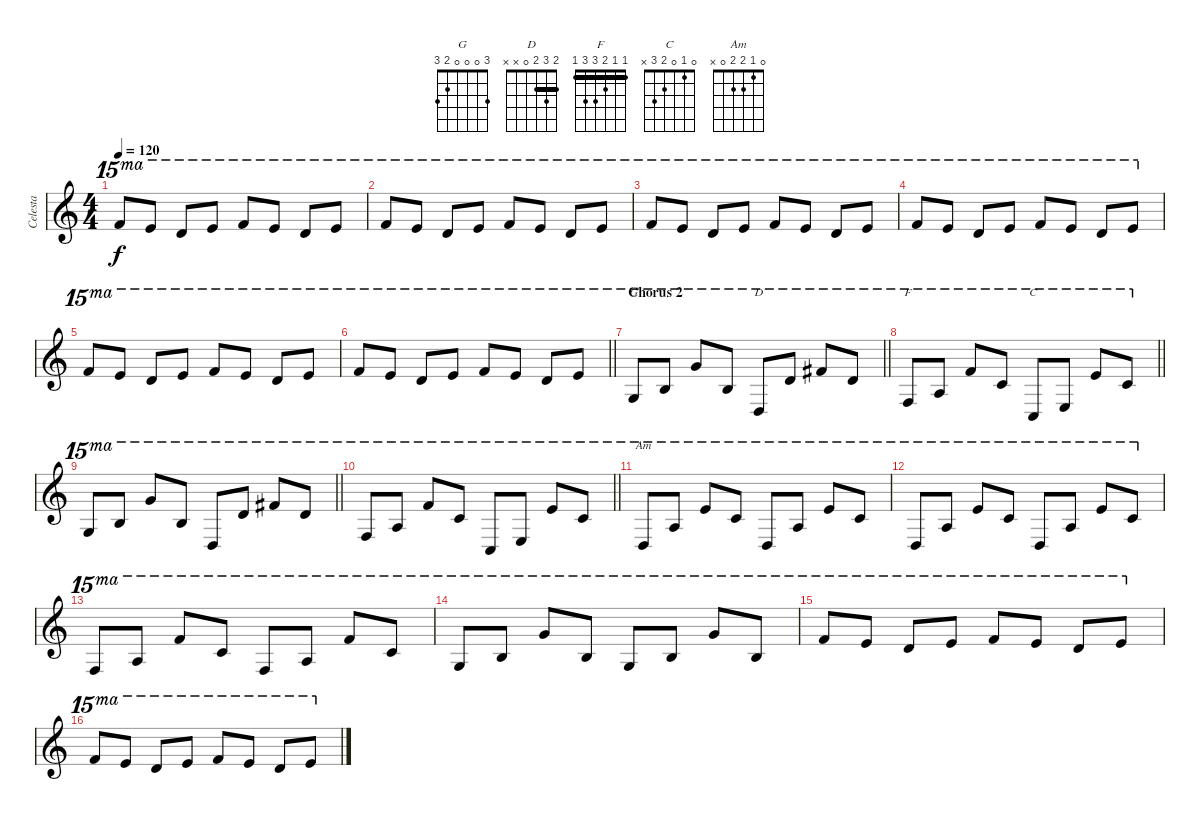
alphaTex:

\track ("Celesta" "Celesta") {instrument celesta}
\staff {score}
\tuning (E4 B3 G3 D3 A2 E2) {hide}
\chord ("G" 3 0 0 0 2 3)
\chord ("D" 2 3 2 0 x x) {barre 2}
\chord ("F" 1 1 2 3 3 1) {barre 1}
\chord ("C" 0 1 0 2 3 x)
\chord ("Am" 0 1 2 2 0 x)
\ts (4 4)
\tempo 120
\clef g2
\ks c
25.1.8{ot 15ma dy f} 24.1.8{ot 15ma} 22.1.8{ot 15ma} 24.1.8{ot 15ma} 25.1.8{ot 15ma} 24.1.8{ot 15ma} 22.1.8{ot 15ma} 24.1.8{ot 15ma} |
25.1.8{ot 15ma} 24.1.8{ot 15ma} 22.1.8{ot 15ma} 24.1.8{ot 15ma} 25.1.8{ot 15ma} 24.1.8{ot 15ma} 22.1.8{ot 15ma} 24.1.8{ot 15ma} |
25.1.8{ot 15ma} 24.1.8{ot 15ma} 22.1.8{ot 15ma} 24.1.8{ot 15ma} 25.1.8{ot 15ma} 24.1.8{ot 15ma} 22.1.8{ot 15ma} 24.1.8{ot 15ma} |
25.1.8{ot 15ma} 24.1.8{ot 15ma} 22.1.8{ot 15ma} 24.1.8{ot 15ma} 25.1.8{ot 15ma} 24.1.8{ot 15ma} 22.1.8{ot 15ma} 24.1.8{ot 15ma} |
25.1.8{ot 15ma} 24.1.8{ot 15ma} 22.1.8{ot 15ma} 24.1.8{ot 15ma} 25.1.8{ot 15ma} 24.1.8{ot 15ma} 22.1.8{ot 15ma} 24.1.8{ot 15ma} |
\barLineRight lightlight
25.1.8{ot 15ma} 24.1.8{ot 15ma} 22.1.8{ot 15ma} 24.1.8{ot 15ma} 25.1.8{ot 15ma} 24.1.8{ot 15ma} 22.1.8{ot 15ma} 24.1.8{ot 15ma} |
\section ("" "Chorus 2")
\barLineRight lightlight
20.2.8{ch "G" ot 15ma} 19.1.8{ot 15ma} 27.1.8{ot 15ma} 24.2.8{ot 15ma} 24.4.8{ch "D" ot 15ma} 22.1.8{ot 15ma} 26.1.8{ot 15ma} 22.1.8{ot 15ma} |
\barLineRight lightlight
22.3.8{ch "F" ot 15ma} 22.2.8{ot 15ma} 25.1.8{ot 15ma} 20.1.8{ot 15ma} 22.4.8{ch "C" ot 15ma} 21.3.8{ot 15ma} 24.1.8{ot 15ma} 20.1.8{ot 15ma} |
\barLineRight lightlight
20.2.8{ot 15ma} 19.1.8{ot 15ma} 27.1.8{ot 15ma} 24.2.8{ot 15ma} 24.4.8{ot 15ma} 22.1.8{ot 15ma} 26.1.8{ot 15ma} 22.1.8{ot 15ma} |
\barLineRight lightlight
22.3.8{ot 15ma} 22.2.8{ot 15ma} 25.1.8{ot 15ma} 20.1.8{ot 15ma} 22.4.8{ot 15ma} 21.3.8{ot 15ma} 24.1.8{ot 15ma} 20.1.8{ot 15ma} |
10.1.8{ch "Am" ot 15ma} 17.1.8{ot 15ma} 29.2.8{ot 15ma} 20.1.8{ot 15ma} 10.1.8{ot 15ma} 17.1.8{ot 15ma} 29.2.8{ot 15ma} 20.1.8{ot 15ma} |
10.1.8{ot 15ma} 17.1.8{ot 15ma} 29.2.8{ot 15ma} 20.1.8{ot 15ma} 10.1.8{ot 15ma} 17.1.8{ot 15ma} 29.2.8{ot 15ma} 20.1.8{ot 15ma} |
22.3.8{ot 15ma} 22.2.8{ot 15ma} 25.1.8{ot 15ma} 20.1.8{ot 15ma} 22.3.8{ot 15ma} 22.2.8{ot 15ma} 25.1.8{ot 15ma} 20.1.8{ot 15ma} |
20.2.8{ot 15ma} 19.1.8{ot 15ma} 27.1.8{ot 15ma} 24.2.8{ot 15ma} 20.2.8{ot 15ma} 19.1.8{ot 15ma} 27.1.8{ot 15ma} 24.2.8{ot 15ma} |
25.1.8{ot 15ma} 24.1.8{ot 15ma} 22.1.8{ot 15ma} 24.1.8{ot 15ma} 25.1.8{ot 15ma} 24.1.8{ot 15ma} 22.1.8{ot 15ma} 24.1.8{ot 15ma} |
25.1.8{ot 15ma} 24.1.8{ot 15ma} 22.1.8{ot 15ma} 24.1.8{ot 15ma} 25.1.8{ot 15ma} 24.1.8{ot 15ma} 22.1.8{ot 15ma} 24.1.8{ot 15ma}
